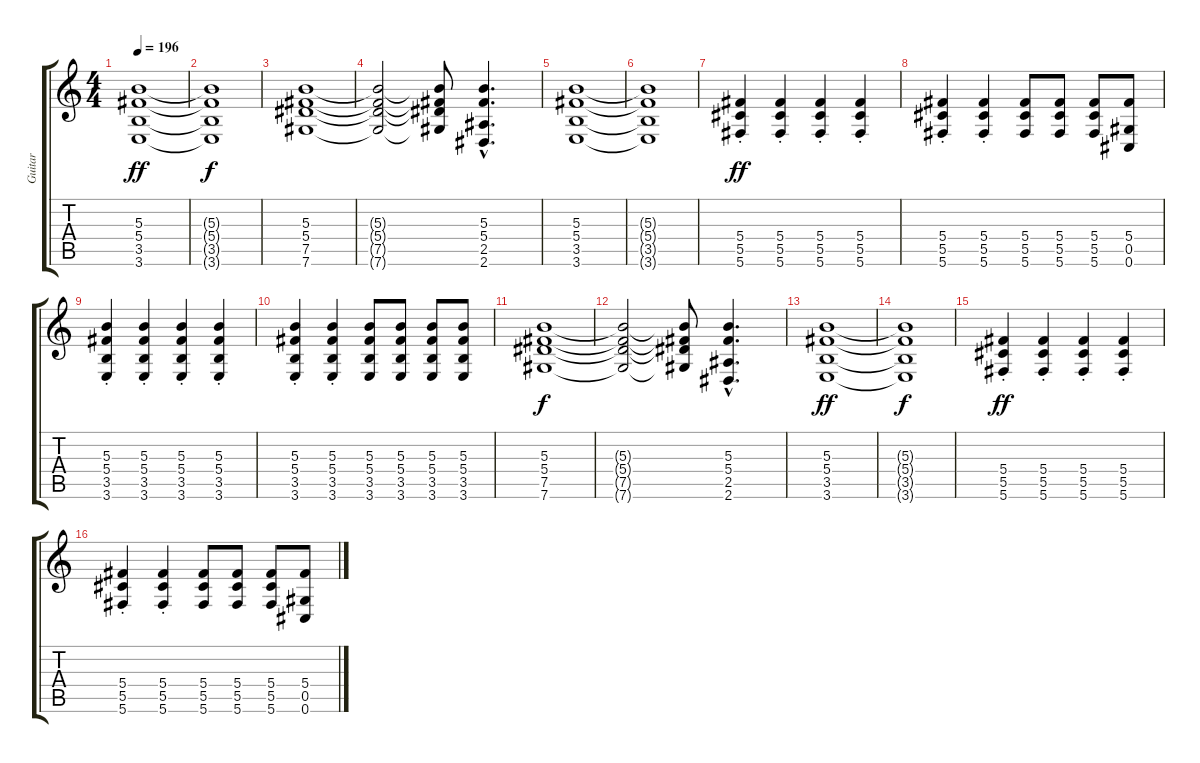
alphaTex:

\track ("Guitar" "Guitar") {instrument distortionguitar}
\staff {score tabs}
\tuning (Eb4 Bb3 Gb3 Db3 Ab2 Db2) {hide}
\ts (4 4)
\tempo 196
\clef g2
\ks c
(5.3 5.4 3.5 3.6).1{dy ff} |
(5.3{t} 5.4{t} 3.5{t} 3.6{t}).1{dy f} |
(5.3 5.4 7.5 7.6).1 |
(5.3{t} 5.4{t} 7.5{t} 7.6{t}).2 (5.3{t} 5.4{t} 7.5{t} 7.6{t}).8 (5.3{hac} 5.4{hac} 2.5{hac} 2.6{hac}).4{d} |
(5.3 5.4 3.5 3.6).1 |
(5.3{t} 5.4{t} 3.5{t} 3.6{t}).1 |
(5.4{st} 5.5{st} 5.6{st}).4{dy ff} (5.4{st} 5.5{st} 5.6{st}).4 (5.4{st} 5.5{st} 5.6{st}).4 (5.4{st} 5.5{st} 5.6{st}).4 |
(5.4{st} 5.5{st} 5.6{st}).4 (5.4{st} 5.5{st} 5.6{st}).4 (5.4 5.5 5.6).8 (5.4 5.5 5.6).8 (5.4 5.5 5.6).8 (5.4 0.5 0.6).8 |
(5.3{st} 5.4{st} 3.5{st} 3.6{st}).4 (5.3{st} 5.4{st} 3.5{st} 3.6{st}).4 (5.3{st} 5.4{st} 3.5{st} 3.6{st}).4 (5.3{st} 5.4{st} 3.5{st} 3.6{st}).4 |
(5.3{st} 5.4{st} 3.5{st} 3.6{st}).4 (5.3{st} 5.4{st} 3.5{st} 3.6{st}).4 (5.3 5.4 3.5 3.6).8 (5.3 5.4 3.5 3.6).8 (5.3 5.4 3.5 3.6).8 (5.3 5.4 3.5 3.6).8 |
(5.3 5.4 7.5 7.6).1{dy f} |
(5.3{t} 5.4{t} 7.5{t} 7.6{t}).2 (5.3{t} 5.4{t} 7.5{t} 7.6{t}).8 (5.3{hac} 5.4{hac} 2.5{hac} 2.6{hac}).4{d} |
(5.3 5.4 3.5 3.6).1{dy ff} |
(5.3{t} 5.4{t} 3.5{t} 3.6{t}).1{dy f} |
(5.4{st} 5.5{st} 5.6{st}).4{dy ff} (5.4{st} 5.5{st} 5.6{st}).4 (5.4{st} 5.5{st} 5.6{st}).4 (5.4{st} 5.5{st} 5.6{st}).4 |
(5.4{st} 5.5{st} 5.6{st}).4 (5.4{st} 5.5{st} 5.6{st}).4 (5.4 5.5 5.6).8 (5.4 5.5 5.6).8 (5.4 5.5 5.6).8 (5.4 0.5 0.6).8
